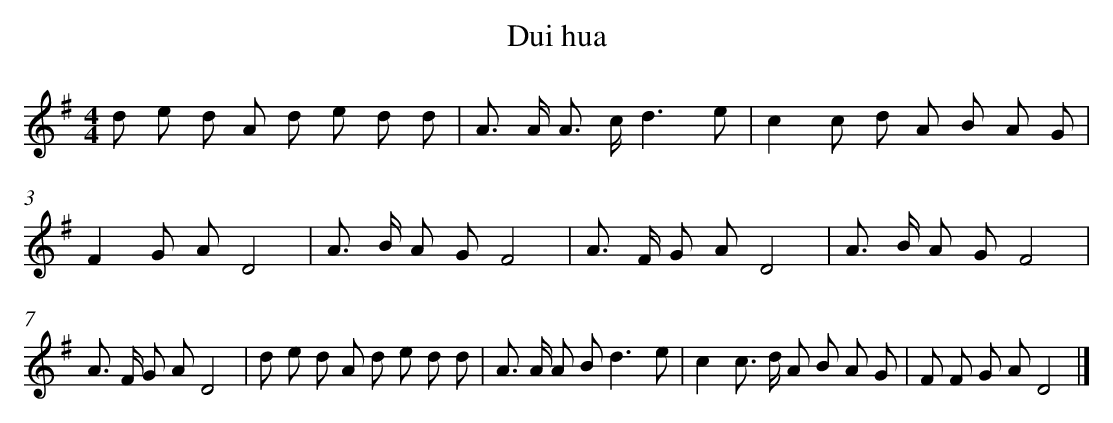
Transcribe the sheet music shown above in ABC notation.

X:1
T: Dui hua
L: 1/8
M: 4/4
K: G
d e d A d e d d [I:setbarnb 1]|
A> A A> cd3e |
c2c d A B A G |
F2G AD4 |
A> B A GF4 |
A> F G AD4 |
A> B A GF4 |
A> F G AD4 |
d e d A d e d d |
A> A A B2<d2e |
c2c> d A B A G |
F F G AD4 |]
